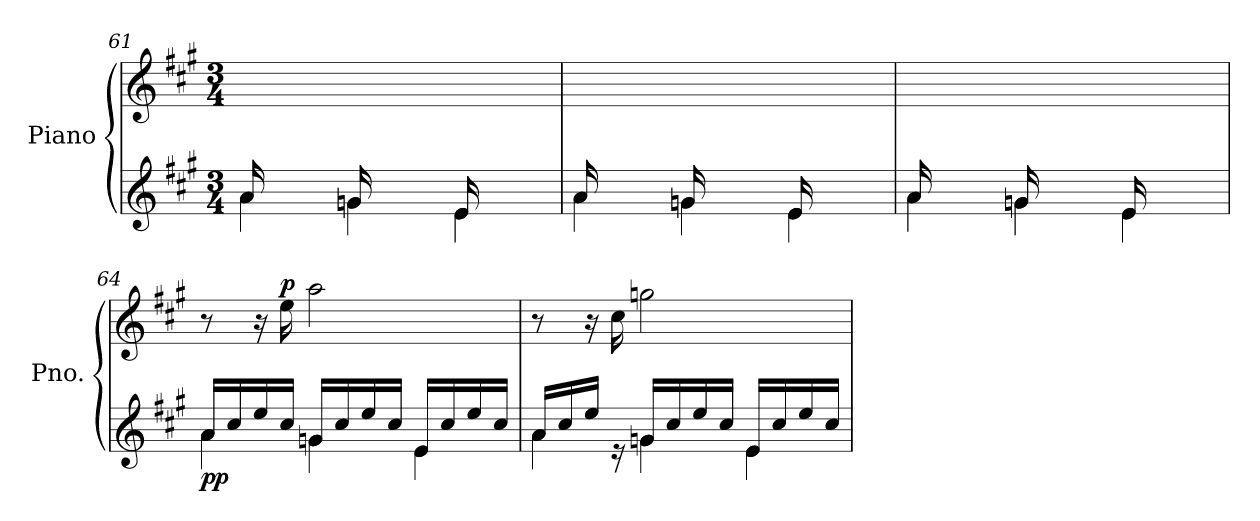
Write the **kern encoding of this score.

**kern	**kern	**dynam
*part1	*part1	*part1
*staff2	*staff1	*staff1/2
*I"Piano	*	*
*I'Pno.	*	*
*clefG2	*clefG2	*
*k[f#c#g#]	*k[f#c#g#]	*
*M3/4	*M3/4	*
=61	=61	=61
*^	*	*
(16a/LL	4a\	16ryy	.
8.ryy	.	16cc#\	.
.	.	16ee\	.
.	.	16cc#\JJ)	.
(16gn/LL	4gn\	16ryy	.
8.ryy	.	16cc#\	.
.	.	16ee\	.
.	.	16cc#\JJ)	.
(16e/LL	4e\	16ryy	.
8.ryy	.	16cc#\	.
.	.	16ee\	.
.	.	16cc#\JJ)	.
=62	=62	=62	=62
(16a/LL	4a\	16ryy	.
8.ryy	.	16cc#\	.
.	.	16ee\	.
.	.	16cc#\JJ)	.
(16gn/LL	4gn\	16ryy	.
8.ryy	.	16cc#\	.
.	.	16ee\	.
.	.	16cc#\JJ)	.
(16e/LL	4e\	16ryy	.
8.ryy	.	16cc#\	.
.	.	16ee\	.
.	.	16cc#\JJ)	.
=63	=63	=63	=63
(16a/LL	4a\	16ryy	.
8.ryy	.	16cc#\	.
.	.	16ee\	.
.	.	16cc#\JJ)	.
(16gn/LL	4gn\	16ryy	.
8.ryy	.	16cc#\	.
.	.	16ee\	.
.	.	16cc#\JJ)	.
(16e/LL	4e\	16ryy	.
8.ryy	.	16cc#\	.
.	.	16ee\	.
.	.	16cc#\JJ)	.
!!LO:LB:g=z
=64	=64	=64	=64
!	!	!	!LO:DY:b=2
16a/LL	4a\	8r	pp
16cc#/	.	.	.
16ee/	.	16r	.
!	!	!	!LO:DY:a
16cc#/JJ	.	16ee\	p
16gn/LL	4g\	2aa\	.
16cc#/	.	.	.
16ee/	.	.	.
16cc#/JJ	.	.	.
16e/LL	4e\	.	.
16cc#/	.	.	.
16ee/	.	.	.
16cc#/JJ	.	.	.
=65	=65	=65	=65
16a/LL	4a\	8r	.
16cc#/	.	.	.
16ee/JJ	.	16r	.
16re	.	16cc#\	.
16gn/LL	4g\	2ggn\	.
16cc#/	.	.	.
16ee/	.	.	.
16cc#/JJ	.	.	.
16e/LL	4e\	.	.
16cc#/	.	.	.
16ee/	.	.	.
16cc#/JJ	.	.	.
*v	*v	*	*
=	=	=
*-	*-	*-
